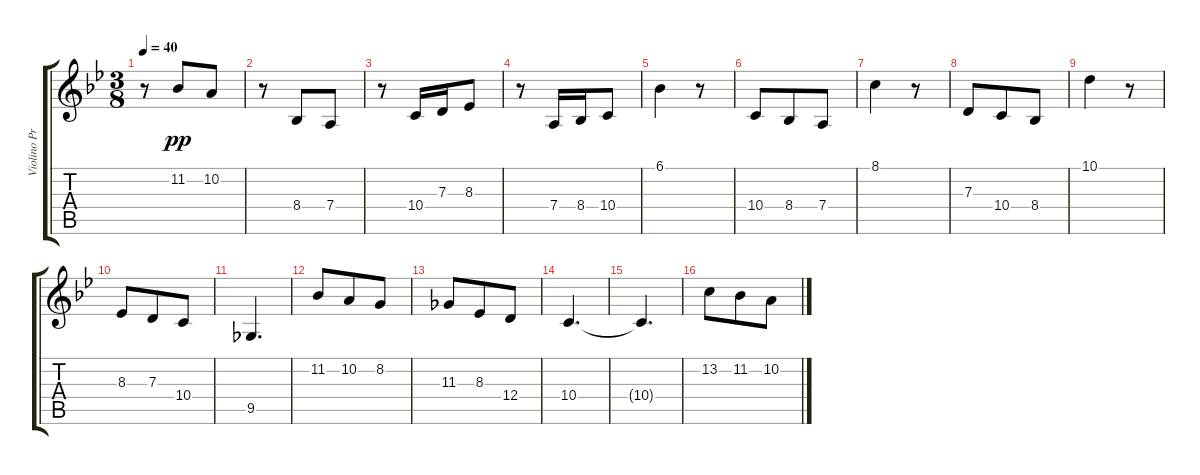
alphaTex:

\track ("Violino Principale" "Violino Pr") {instrument violin}
\staff {score tabs}
\tuning (E4 B3 G3 D3 A2 E2) {hide}
\ts (3 8)
\tempo 40
\clef g2
\ks bb
r.8{dy pp instrument violin} 11.2.8 10.2.8 |
r.8 8.4.8 7.4.8 |
r.8 10.4.16 7.3.16 8.3.8 |
r.8 7.4.16 8.4.16 10.4.8 |
6.1.4 r.8 |
10.4.8 8.4.8 7.4.8 |
8.1.4 r.8 |
7.3.8 10.4.8 8.4.8 |
10.1.4 r.8 |
8.3.8 7.3.8 10.4.8 |
9.5.4{d} |
11.2.8 10.2.8 8.2.8 |
11.3.8 8.3.8 12.4.8 |
10.4.4{d} |
10.4{t}.4{d} |
13.2.8 11.2.8 10.2.8
